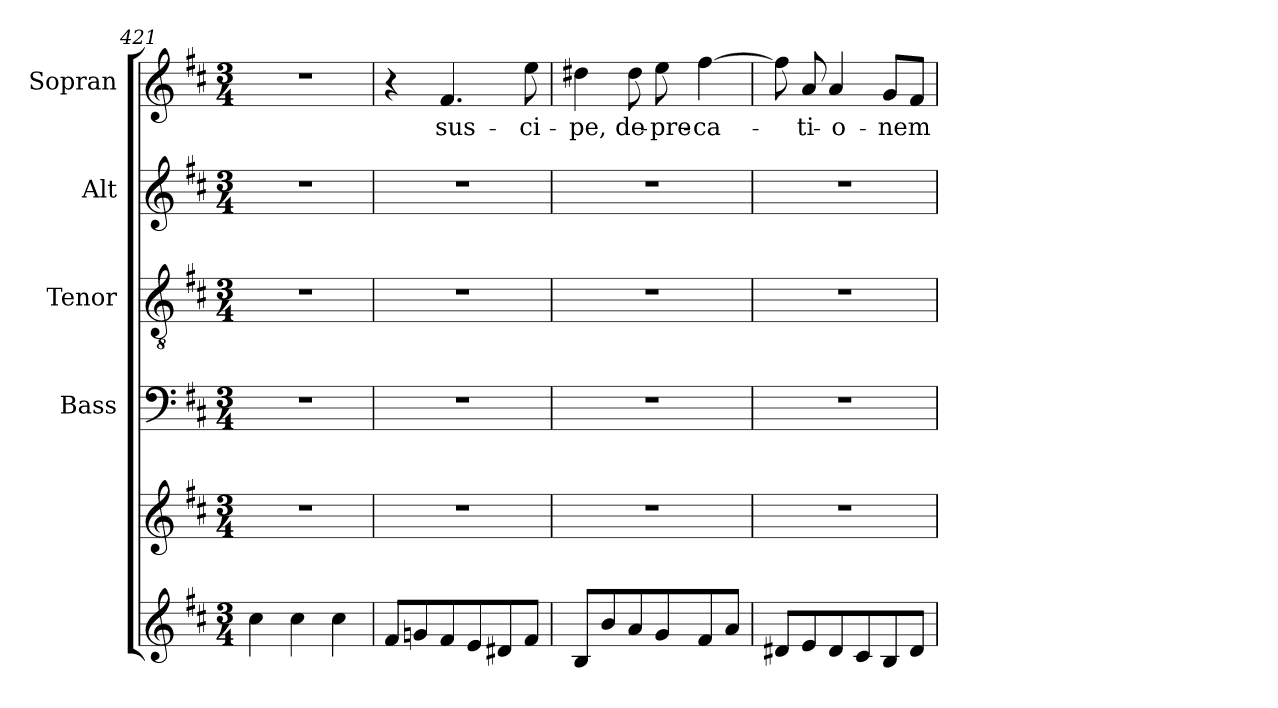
**kern	**kern	**kern	**kern	**kern	**kern	**text
*part5	*part5	*part4	*part3	*part2	*part1	*part1
*staff6	*staff5	*staff4	*staff3	*staff2	*staff1	*staff1
*	*	*I"Bass	*I"Tenor	*I"Alt	*I"Sopran	*
*	*	*I'B.	*I'T.	*I'A.	*I'S.	*
*clefG2	*clefG2	*clefF4	*clefGv2	*clefG2	*clefG2	*
*k[f#c#]	*k[f#c#]	*k[f#c#]	*k[f#c#]	*k[f#c#]	*k[f#c#]	*
*D:	*D:	*D:	*D:	*D:	*D:	*
*M3/4	*M3/4	*M3/4	*M3/4	*M3/4	*M3/4	*
=421	=421	=421	=421	=421	=421	=421
4cc#\	2.r	2.r	2.r	2.r	2.r	.
4cc#\	.	.	.	.	.	.
4cc#\	.	.	.	.	.	.
!!LO:PB:g=z
=422	=422	=422	=422	=422	=422	=422
8f#/L	2.r	2.r	2.r	2.r	4r	.
8gn/	.	.	.	.	.	.
!	!	!	!	!	!	!LO:LY:b
8f#/	.	.	.	.	4.f#/	sus-
8e/	.	.	.	.	.	.
8d#X/	.	.	.	.	.	.
!	!	!	!	!	!	!LO:LY:b
8f#/J	.	.	.	.	8ee\	-ci-
=423	=423	=423	=423	=423	=423	=423
!	!	!	!	!	!	!LO:LY:b
8B/L	2.r	2.r	2.r	2.r	4dd#X\	-pe,
8b/	.	.	.	.	.	.
!	!	!	!	!	!	!LO:LY:b
8a/	.	.	.	.	8dd#\	de-
!	!	!	!	!	!	!LO:LY:b
8g/	.	.	.	.	8ee\	-pre-
!	!	!	!	!	!	!LO:LY:b
8f#/	.	.	.	.	[4ff#\	-ca-
8a/J	.	.	.	.	.	.
=424	=424	=424	=424	=424	=424	=424
8d#X/L	2.r	2.r	2.r	2.r	8ff#\]	.
!	!	!	!	!	!	!LO:LY:b
8e/	.	.	.	.	8a/	-ti-
!	!	!	!	!	!	!LO:LY:b
8d#/	.	.	.	.	4a/	-o-
8c#/	.	.	.	.	.	.
!	!	!	!	!	!	!LO:LY:b
8B/	.	.	.	.	8g/L	-nem
8d#/J	.	.	.	.	8f#/J	.
=	=	=	=	=	=	=
*-	*-	*-	*-	*-	*-	*-
